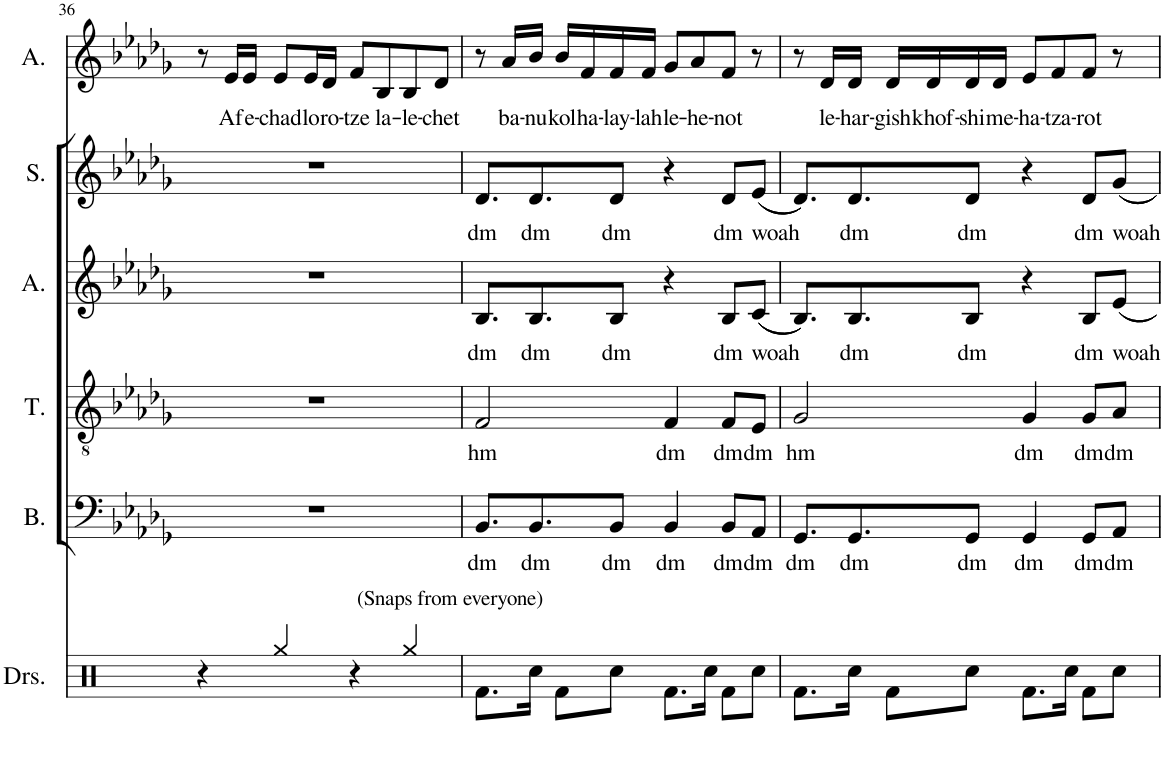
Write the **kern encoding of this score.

**kern	**kern	**text	**kern	**text	**kern	**text	**kern	**text	**kern	**text
*part6	*part5	*part5	*part4	*part4	*part3	*part3	*part2	*part2	*part1	*part1
*staff6	*staff5	*staff5	*staff4	*staff4	*staff3	*staff3	*staff2	*staff2	*staff1	*staff1
*I"Drumset	*I"Bass	*	*I"Tenor	*	*I"Alto	*	*I"Soprano	*	*I"Alto	*
*I'Drs.	*I'B.	*	*I'T.	*	*I'A.	*	*I'S.	*	*I'A.	*
!!LO:PB:g=z
*clefX	*clefF4	*	*clefGv2	*	*clefG2	*	*clefG2	*	*clefG2	*
*k[b-e-a-]	*k[b-e-a-d-g-]	*	*k[b-e-a-d-g-]	*	*k[b-e-a-d-g-]	*	*k[b-e-a-d-g-]	*	*k[b-e-a-d-g-]	*
*M4/4	*M4/4	*	*M4/4	*	*M4/4	*	*M4/4	*	*M4/4	*
=36	=36	=36	=36	=36	=36	=36	=36	=36	=36	=36
!LO:TX:a:t=(Snaps from everyone)	!	!	!	!	!	!	!	!	!	!
4r	1r	.	1r	.	1r	.	1r	.	8r	.
!	!	!	!	!	!	!	!	!	!	!LO:LY:b
.	.	.	.	.	.	.	.	.	16e-/LL	Af
!	!	!	!	!	!	!	!	!	!	!LO:LY:b
.	.	.	.	.	.	.	.	.	16e-/JJ	e-
!	!	!	!	!	!	!	!	!	!	!LO:LY:b
4Rgg/	.	.	.	.	.	.	.	.	8e-/L	-chad
!	!	!	!	!	!	!	!	!	!	!LO:LY:b
.	.	.	.	.	.	.	.	.	16e-/L	lo
!	!	!	!	!	!	!	!	!	!	!LO:LY:b
.	.	.	.	.	.	.	.	.	16d-/JJ	ro-
!	!	!	!	!	!	!	!	!	!	!LO:LY:b
4r	.	.	.	.	.	.	.	.	8f/L	-tze
!	!	!	!	!	!	!	!	!	!	!LO:LY:b
.	.	.	.	.	.	.	.	.	8B-/	la-
!	!	!	!	!	!	!	!	!	!	!LO:LY:b
4Rgg/	.	.	.	.	.	.	.	.	8B-/	-le-
!	!	!	!	!	!	!	!	!	!	!LO:LY:b
.	.	.	.	.	.	.	.	.	8d-/J	-chet
=37	=37	=37	=37	=37	=37	=37	=37	=37	=37	=37
!	!	!LO:LY:b	!	!LO:LY:b	!	!LO:LY:b	!	!LO:LY:b	!	!
8.Rf\L	8.BB-/L	dm	2F/	hm	8.B-/L	dm	8.d-/L	dm	8r	.
!	!	!	!	!	!	!	!	!	!	!LO:LY:b
.	.	.	.	.	.	.	.	.	16a-/LL	ba-
!	!	!LO:LY:b	!	!	!	!LO:LY:b	!	!LO:LY:b	!	!LO:LY:b
16Rcc\Jk	8.BB-/	dm	.	.	8.B-/	dm	8.d-/	dm	16b-/JJ	-nu
!	!	!	!	!	!	!	!	!	!	!LO:LY:b
8Rf\L	.	.	.	.	.	.	.	.	16b-/LL	kol
!	!	!	!	!	!	!	!	!	!	!LO:LY:b
.	.	.	.	.	.	.	.	.	16f/	ha-
!	!	!LO:LY:b	!	!	!	!LO:LY:b	!	!LO:LY:b	!	!LO:LY:b
8Rcc\J	8BB-/J	dm	.	.	8B-/J	dm	8d-/J	dm	16f/	-lay-
!	!	!	!	!	!	!	!	!	!	!LO:LY:b
.	.	.	.	.	.	.	.	.	16f/JJ	-lah
!	!	!LO:LY:b	!	!LO:LY:b	!	!	!	!	!	!LO:LY:b
8.Rf\L	4BB-/	dm	4F/	dm	4r	.	4r	.	8g-/L	le-
!	!	!	!	!	!	!	!	!	!	!LO:LY:b
.	.	.	.	.	.	.	.	.	8a-/	-he-
16Rcc\Jk	.	.	.	.	.	.	.	.	.	.
!	!	!LO:LY:b	!	!LO:LY:b	!	!LO:LY:b	!	!LO:LY:b	!	!LO:LY:b
8Rf\L	8BB-/L	dm	8F/L	dm	8B-/L	dm	8d-/L	dm	8f/J	-not
!	!	!LO:LY:b	!	!LO:LY:b	!	!LO:LY:b	!	!LO:LY:b	!	!
8Rcc\J	8AA-/J	dm	8E-/J	dm	(((8c/J	woah	(((8e-/J	woah	8r	.
=38	=38	=38	=38	=38	=38	=38	=38	=38	=38	=38
!	!	!LO:LY:b	!	!LO:LY:b	!	!	!	!	!	!
8.Rf\L	8.GG-/L	dm	2G-/	hm	8.B-/L)))	.	8.d-/L)))	.	8r	.
!	!	!	!	!	!	!	!	!	!	!LO:LY:b
.	.	.	.	.	.	.	.	.	16d-/LL	le-
!	!	!LO:LY:b	!	!	!	!LO:LY:b	!	!LO:LY:b	!	!LO:LY:b
16Rcc\Jk	8.GG-/	dm	.	.	8.B-/	dm	8.d-/	dm	16d-/JJ	-har-
!	!	!	!	!	!	!	!	!	!	!LO:LY:b
8Rf\L	.	.	.	.	.	.	.	.	16d-/LL	-gish
!	!	!	!	!	!	!	!	!	!	!LO:LY:b
.	.	.	.	.	.	.	.	.	16d-/	khof-
!	!	!LO:LY:b	!	!	!	!LO:LY:b	!	!LO:LY:b	!	!LO:LY:b
8Rcc\J	8GG-/J	dm	.	.	8B-/J	dm	8d-/J	dm	16d-/	-shi
!	!	!	!	!	!	!	!	!	!	!LO:LY:b
.	.	.	.	.	.	.	.	.	16d-/JJ	me-
!	!	!LO:LY:b	!	!LO:LY:b	!	!	!	!	!	!LO:LY:b
8.Rf\L	4GG-/	dm	4G-/	dm	4r	.	4r	.	8e-/L	-ha-
!	!	!	!	!	!	!	!	!	!	!LO:LY:b
.	.	.	.	.	.	.	.	.	8f/	-tza-
16Rcc\Jk	.	.	.	.	.	.	.	.	.	.
!	!	!LO:LY:b	!	!LO:LY:b	!	!LO:LY:b	!	!LO:LY:b	!	!LO:LY:b
8Rf\L	8GG-/L	dm	8G-/L	dm	8B-/L	dm	8d-/L	dm	8f/J	-rot
!	!	!LO:LY:b	!	!LO:LY:b	!	!LO:LY:b	!	!LO:LY:b	!	!
8Rcc\J	8AA-/J	dm	8A-/J	dm	8e-/J	woah	8g-/J	woah	8r	.
=	=	=	=	=	=	=	=	=	=	=
*-	*-	*-	*-	*-	*-	*-	*-	*-	*-	*-
